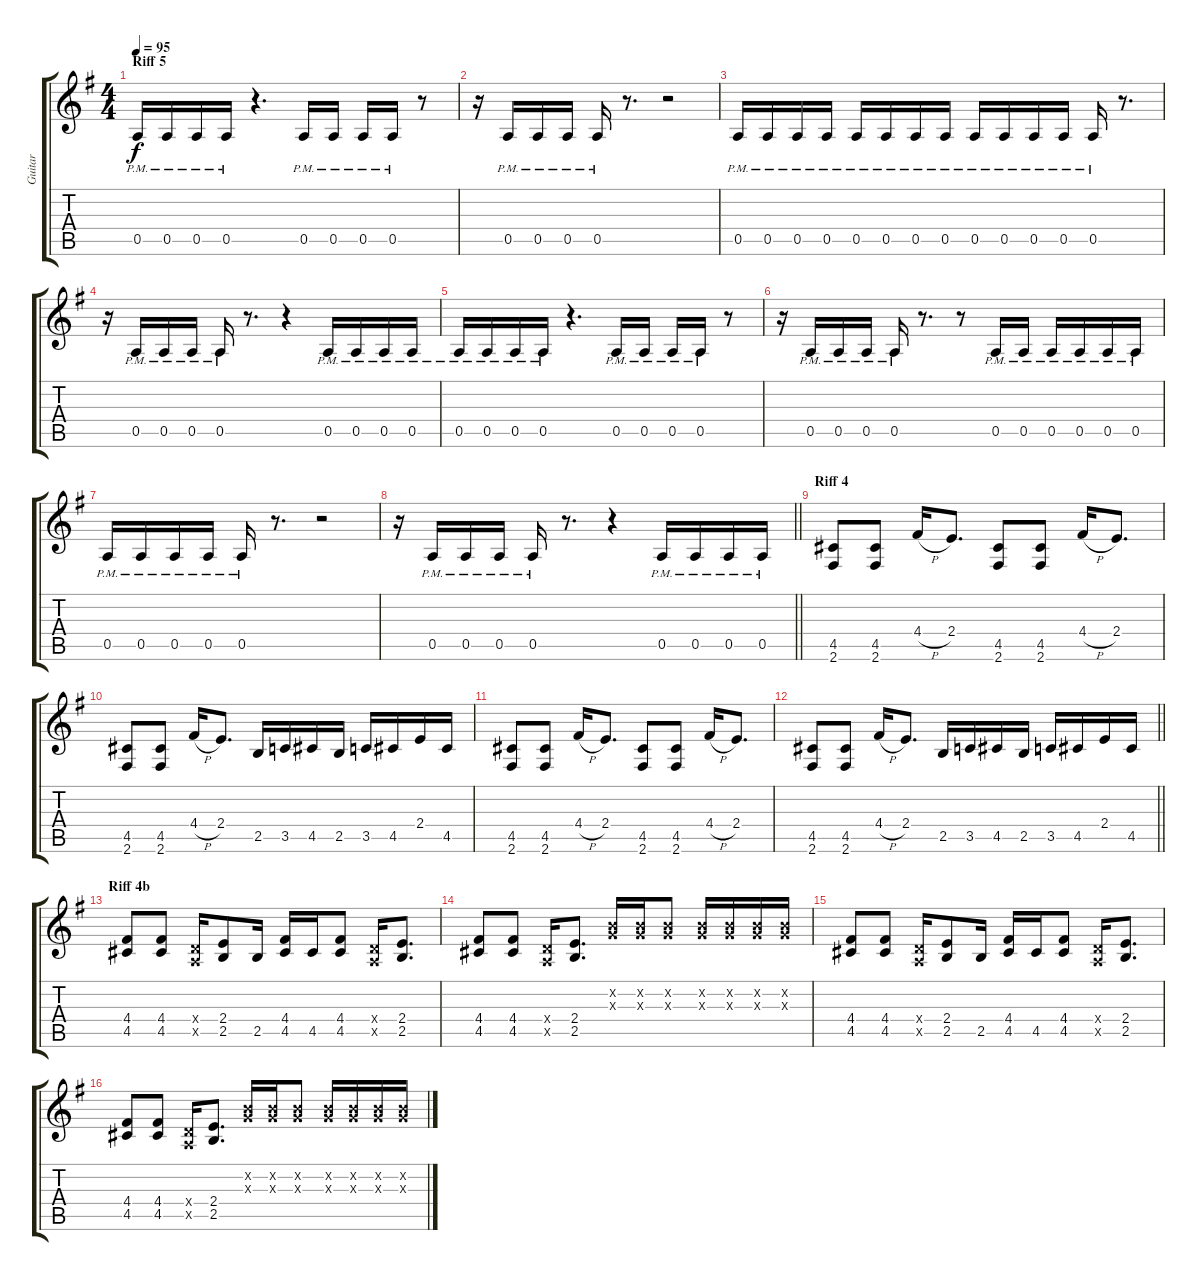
\track ("Guitar" "Guitar") {instrument distortionguitar}
\staff {score tabs}
\tuning (E4 B3 G3 D3 A2 E2) {hide}
\ts (4 4)
\section ("" "Riff 5")
\tempo 95
\clef g2
\ks eminor
0.5{pm}.16{dy f} 0.5{pm}.16 0.5{pm}.16 0.5{pm}.16 r.4{d} 0.5{pm}.16 0.5{pm}.16 0.5{pm}.16 0.5{pm}.16 r.8 |
r.16 0.5{pm}.16 0.5{pm}.16 0.5{pm}.16 0.5{pm}.16 r.8{d} r.2 |
0.5{pm}.16 0.5{pm}.16 0.5{pm}.16 0.5{pm}.16 0.5{pm}.16 0.5{pm}.16 0.5{pm}.16 0.5{pm}.16 0.5{pm}.16 0.5{pm}.16 0.5{pm}.16 0.5{pm}.16 0.5{pm}.16 r.8{d} |
r.16 0.5{pm}.16 0.5{pm}.16 0.5{pm}.16 0.5{pm}.16 r.8{d} r.4 0.5{pm}.16 0.5{pm}.16 0.5{pm}.16 0.5{pm}.16 |
0.5{pm}.16 0.5{pm}.16 0.5{pm}.16 0.5{pm}.16 r.4{d} 0.5{pm}.16 0.5{pm}.16 0.5{pm}.16 0.5{pm}.16 r.8 |
r.16 0.5{pm}.16 0.5{pm}.16 0.5{pm}.16 0.5{pm}.16 r.8{d} r.8 0.5{pm}.16 0.5{pm}.16 0.5{pm}.16 0.5{pm}.16 0.5{pm}.16 0.5{pm}.16 |
0.5{pm}.16 0.5{pm}.16 0.5{pm}.16 0.5{pm}.16 0.5{pm}.16 r.8{d} r.2 |
\barLineRight lightlight
r.16 0.5{pm}.16 0.5{pm}.16 0.5{pm}.16 0.5{pm}.16 r.8{d} r.4 0.5{pm}.16 0.5{pm}.16 0.5{pm}.16 0.5{pm}.16 |
\section ("" "Riff 4")
(4.5 2.6).8{instrument distortionguitar} (4.5 2.6).8 4.4{h}.16 2.4.8{d} (4.5 2.6).8 (4.5 2.6).8 4.4{h}.16 2.4.8{d} |
(4.5 2.6).8 (4.5 2.6).8 4.4{h}.16 2.4.8{d} 2.5.16 3.5.16 4.5.16 2.5.16 3.5.16 4.5.16 2.4.16 4.5.16 |
(4.5 2.6).8 (4.5 2.6).8 4.4{h}.16 2.4.8{d} (4.5 2.6).8 (4.5 2.6).8 4.4{h}.16 2.4.8{d} |
\barLineRight lightlight
(4.5 2.6).8 (4.5 2.6).8 4.4{h}.16 2.4.8{d} 2.5.16 3.5.16 4.5.16 2.5.16 3.5.16 4.5.16 2.4.16 4.5.16 |
\section ("" "Riff 4b")
(4.4 4.5).8{instrument overdrivenguitar} (4.4 4.5).8 (0.4{x} 0.5{x}).16 (2.4 2.5).8 2.5.16 (4.4 4.5).16 4.5.16 (4.4 4.5).8 (0.4{x} 0.5{x}).16 (2.4 2.5).8{d} |
(4.4 4.5).8 (4.4 4.5).8 (0.4{x} 0.5{x}).16 (2.4 2.5).8{d} (0.2{x} 0.3{x}).16 (0.2{x} 0.3{x}).16 (0.2{x} 0.3{x}).8 (0.2{x} 0.3{x}).16 (0.2{x} 0.3{x}).16 (0.2{x} 0.3{x}).16 (0.2{x} 0.3{x}).16 |
(4.4 4.5).8 (4.4 4.5).8 (0.4{x} 0.5{x}).16 (2.4 2.5).8 2.5.16 (4.4 4.5).16 4.5.16 (4.4 4.5).8 (0.4{x} 0.5{x}).16 (2.4 2.5).8{d} |
(4.4 4.5).8 (4.4 4.5).8 (0.4{x} 0.5{x}).16 (2.4 2.5).8{d} (0.2{x} 0.3{x}).16 (0.2{x} 0.3{x}).16 (0.2{x} 0.3{x}).8 (0.2{x} 0.3{x}).16 (0.2{x} 0.3{x}).16 (0.2{x} 0.3{x}).16 (0.2{x} 0.3{x}).16
